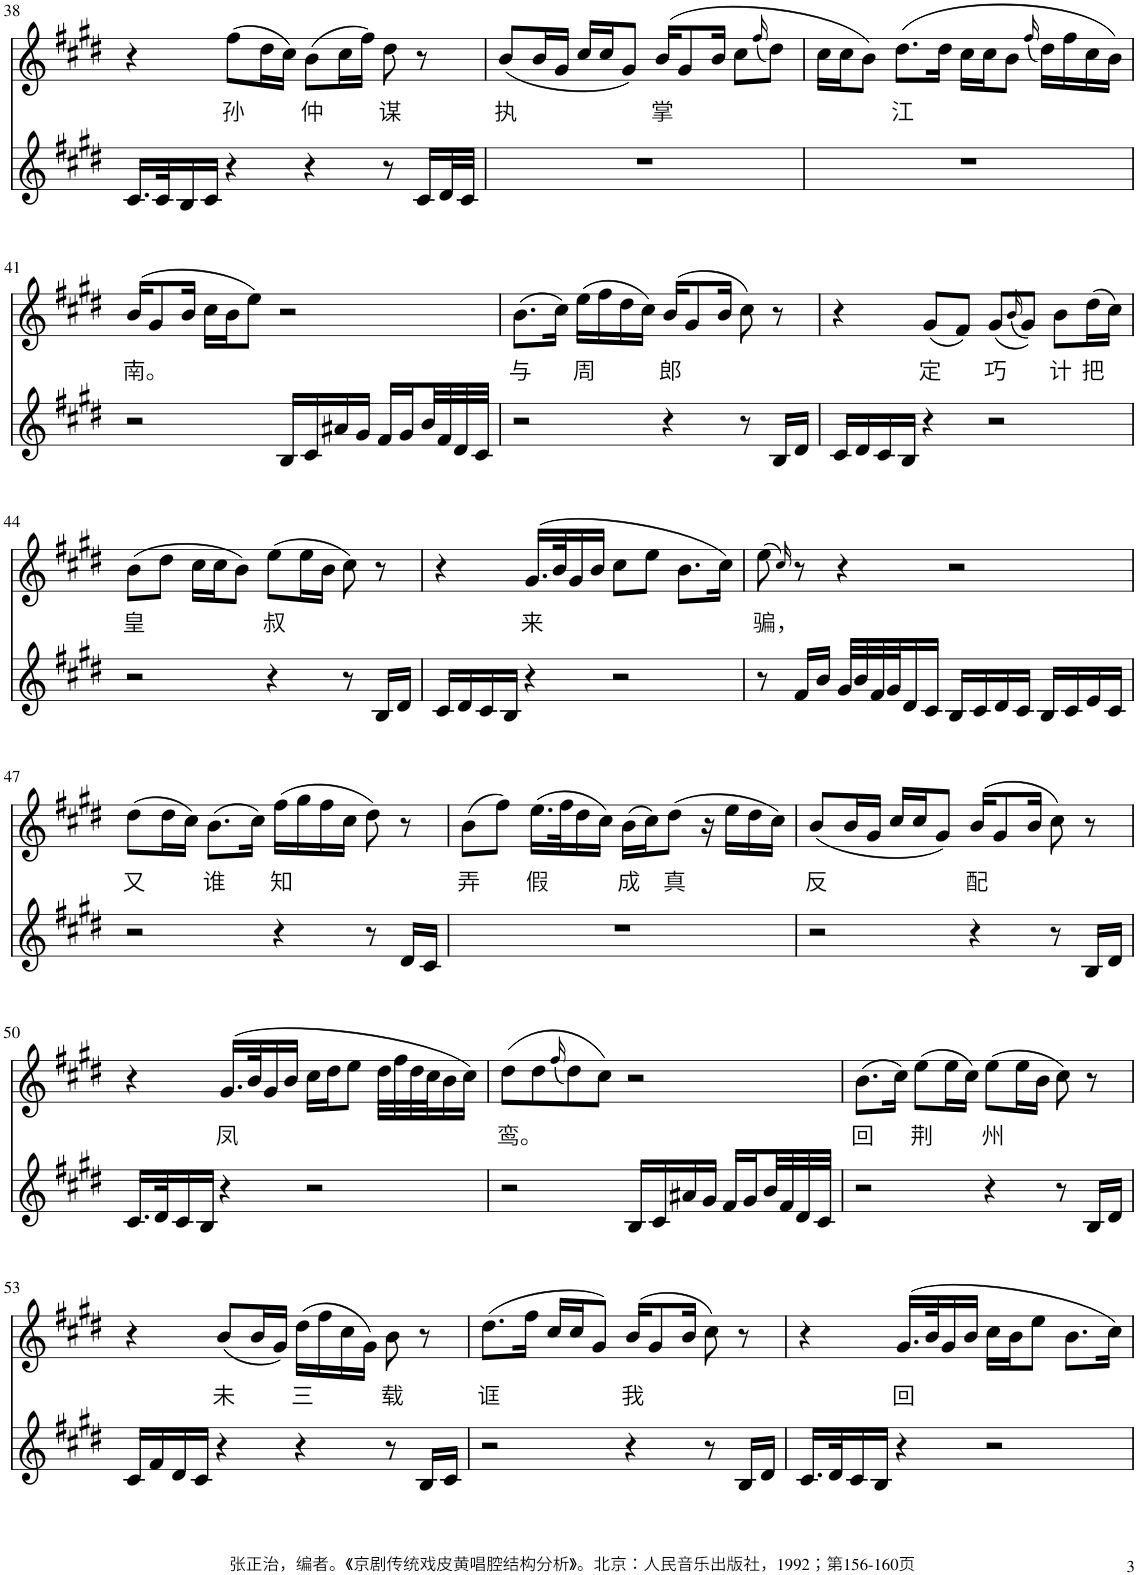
**kern	**kern	**text
*part2	*part1	*part1
*staff2	*staff1	*staff1
*I"Piano	*I"Piano	*
*I'Pno	*I'Pno	*
!!LO:PB:g=z
*clefG2	*clefG2	*
*k[f#c#g#d#]	*k[f#c#g#d#]	*
*M4/4	*M4/4	*
=38	=38	=38
16.c#/LL	4r	.
32c#/K	.	.
16B/	.	.
16c#/JJ	.	.
!	!	!LO:LY:b
4r	(8ff#\L	孙
.	16dd#\L	.
.	16cc#\JJ)	.
!	!	!LO:LY:b
4r	(8b\L	仲
.	16cc#\L	.
.	16ff#\JJ)	.
!	!	!LO:LY:b
8r	8dd#\	谋
16c#/LL	8r	.
32d#/L	.	.
32c#/JJJ	.	.
=39	=39	=39
!	!	!LO:LY:b
1r	(8b/L	执
.	16b/L	.
.	16g#/JJ	.
.	16cc#/LL	.
.	16cc#/J	.
.	8g#/J)	.
!	!	!LO:LY:b
.	(16b/KL	掌
.	8g#/	.
.	16b/Jk	.
.	8cc#\L	.
.	(16qff#/	.
.	8dd#\J)	.
=40	=40	=40
1r	16cc#\LL	.
.	16cc#\J	.
.	8b\J)	.
!	!	!LO:LY:b
.	(8.dd#\L	江
.	16dd#\Jk	.
.	16cc#\LL	.
.	16cc#\J	.
.	8b\J	.
.	(16qff#/	.
.	16dd#\LL)	.
.	16ff#\	.
.	16cc#\	.
.	16b\JJ)	.
!!LO:LB:g=z
=41	=41	=41
!	!	!LO:LY:b
2r	(16b/KL	南。
.	8g#/	.
.	16b/Jk	.
.	16cc#\LL	.
.	16b\J	.
.	8ee\J)	.
16B/LL	2r	.
16c#/	.	.
16a#X/	.	.
16g#/JJ	.	.
16f#/LL	.	.
16g#/	.	.
32b/L	.	.
32f#/	.	.
32d#/	.	.
32c#/JJJ	.	.
=42	=42	=42
!	!	!LO:LY:b
2r	(8.b\L	与
.	16cc#\Jk)	.
!	!	!LO:LY:b
.	(16ee\LL	周
.	16ff#\	.
.	16dd#\	.
.	16cc#\JJ)	.
!	!	!LO:LY:b
4r	(16b/KL	郎
.	8g#/	.
.	16b/Jk	.
8r	8cc#\)	.
16B/LL	8r	.
16d#/JJ	.	.
=43	=43	=43
16c#/LL	4r	.
16d#/	.	.
16c#/	.	.
16B/JJ	.	.
!	!	!LO:LY:b
4r	(8g#/L	定
.	8f#/J)	.
!	!	!LO:LY:b
2r	(8g#/L	巧
.	(16qb/	.
.	8g#/J))	.
!	!	!LO:LY:b
.	8b\L	计
!	!	!LO:LY:b
.	(16dd#\L	把
.	16cc#\JJ)	.
!!LO:LB:g=z
=44	=44	=44
!	!	!LO:LY:b
2r	(8b\L	皇
.	8dd#\J	.
.	16cc#\LL	.
.	16cc#\J	.
.	8b\J)	.
!	!	!LO:LY:b
4r	(8ee\L	叔
.	16ee\L	.
.	16b\JJ	.
8r	8cc#\)	.
16B/LL	8r	.
16d#/JJ	.	.
=45	=45	=45
16c#/LL	4r	.
16d#/	.	.
16c#/	.	.
16B/JJ	.	.
!	!	!LO:LY:b
4r	(16.g#/LL	来
.	32b/K	.
.	16g#/	.
.	16b/JJ	.
2r	8cc#\L	.
.	8ee\J	.
.	8.b\L	.
.	16cc#\Jk)	.
=46	=46	=46
!	!	!LO:LY:b
8r	(8ee\	骗，
.	16qcc#/)	.
16f#/LL	8r	.
16b/JJ	.	.
32g#/LLL	4r	.
32b/	.	.
32f#/	.	.
32g#/J	.	.
16d#/	.	.
16c#/JJ	.	.
16B/LL	2r	.
16c#/	.	.
16d#/	.	.
16c#/JJ	.	.
16B/LL	.	.
16c#/	.	.
16e/	.	.
16c#/JJ	.	.
!!LO:LB:g=z
=47	=47	=47
!	!	!LO:LY:b
2r	(8dd#\L	又
.	16dd#\L	.
.	16cc#\JJ)	.
!	!	!LO:LY:b
.	(8.b\L	谁
.	16cc#\Jk)	.
!	!	!LO:LY:b
4r	(16ff#\LL	知
.	16gg#\	.
.	16ff#\	.
.	16cc#\JJ	.
8r	8dd#\)	.
16d#/LL	8r	.
16c#/JJ	.	.
=48	=48	=48
!	!	!LO:LY:b
1r	(8b\L	弄
.	8ff#\J)	.
!	!	!LO:LY:b
.	(16.ee\LL	假
.	32ff#\K	.
.	16dd#\	.
.	16cc#\JJ)	.
!	!	!LO:LY:b
.	(16b\LL	成
.	16cc#\J)	.
!	!	!LO:LY:b
.	(8dd#\J	真
.	16r	.
.	16ee\LL	.
.	16dd#\	.
.	16cc#\JJ)	.
=49	=49	=49
!	!	!LO:LY:b
2r	(8b/L	反
.	16b/L	.
.	16g#/JJ	.
.	16cc#/LL	.
.	16cc#/J	.
.	8g#/J)	.
!	!	!LO:LY:b
4r	(16b/KL	配
.	8g#/	.
.	16b/Jk	.
8r	8cc#\)	.
16B/LL	8r	.
16d#/JJ	.	.
!!LO:LB:g=z
=50	=50	=50
16.c#/LL	4r	.
32d#/K	.	.
16c#/	.	.
16B/JJ	.	.
!	!	!LO:LY:b
4r	(16.g#/LL	凤
.	32b/K	.
.	16g#/	.
.	16b/JJ	.
2r	16cc#\LL	.
.	16dd#\J	.
.	8ee\J	.
.	32dd#\LLL	.
.	32ff#\	.
.	32dd#\	.
.	32cc#\J	.
.	16b\	.
.	16cc#\JJ)	.
=51	=51	=51
!	!	!LO:LY:b
2r	(8dd#\L	鸾。
.	8dd#\	.
.	(16qff#/	.
.	8dd#\)	.
.	8cc#\J)	.
16B/LL	2r	.
16c#/	.	.
16a#X/	.	.
16g#/JJ	.	.
16f#/LL	.	.
16g#/	.	.
32b/L	.	.
32f#/	.	.
32d#/	.	.
32c#/JJJ	.	.
=52	=52	=52
!	!	!LO:LY:b
2r	(8.b\L	回
.	16cc#\Jk)	.
!	!	!LO:LY:b
.	(8ee\L	荆
.	16ee\L	.
.	16cc#\JJ)	.
!	!	!LO:LY:b
4r	(8ee\L	州
.	16ee\L	.
.	16b\JJ	.
8r	8cc#\)	.
16B/LL	8r	.
16d#/JJ	.	.
!!LO:LB:g=z
=53	=53	=53
16c#/LL	4r	.
16f#/	.	.
16d#/	.	.
16c#/JJ	.	.
!	!	!LO:LY:b
4r	(8b/L	未
.	16b/L	.
.	16g#/JJ)	.
!	!	!LO:LY:b
4r	(16dd#\LL	三
.	16ff#\	.
.	16cc#\	.
.	16g#\JJ)	.
!	!	!LO:LY:b
8r	8b\	载
16B/LL	8r	.
16c#/JJ	.	.
=54	=54	=54
!	!	!LO:LY:b
2r	(8.dd#\L	诓
.	16ff#\Jk	.
.	16cc#/LL	.
.	16cc#/J	.
.	8g#/J)	.
!	!	!LO:LY:b
4r	(16b/KL	我
.	8g#/	.
.	16b/Jk	.
8r	8cc#\)	.
16B/LL	8r	.
16d#/JJ	.	.
=55	=55	=55
16.c#/LL	4r	.
32d#/K	.	.
16c#/	.	.
16B/JJ	.	.
!	!	!LO:LY:b
4r	(16.g#/LL	回
.	32b/K	.
.	16g#/	.
.	16b/JJ	.
2r	16cc#\LL	.
.	16b\J	.
.	8ee\J	.
.	8.b\L	.
.	16cc#\Jk)	.
=	=	=
*-	*-	*-
